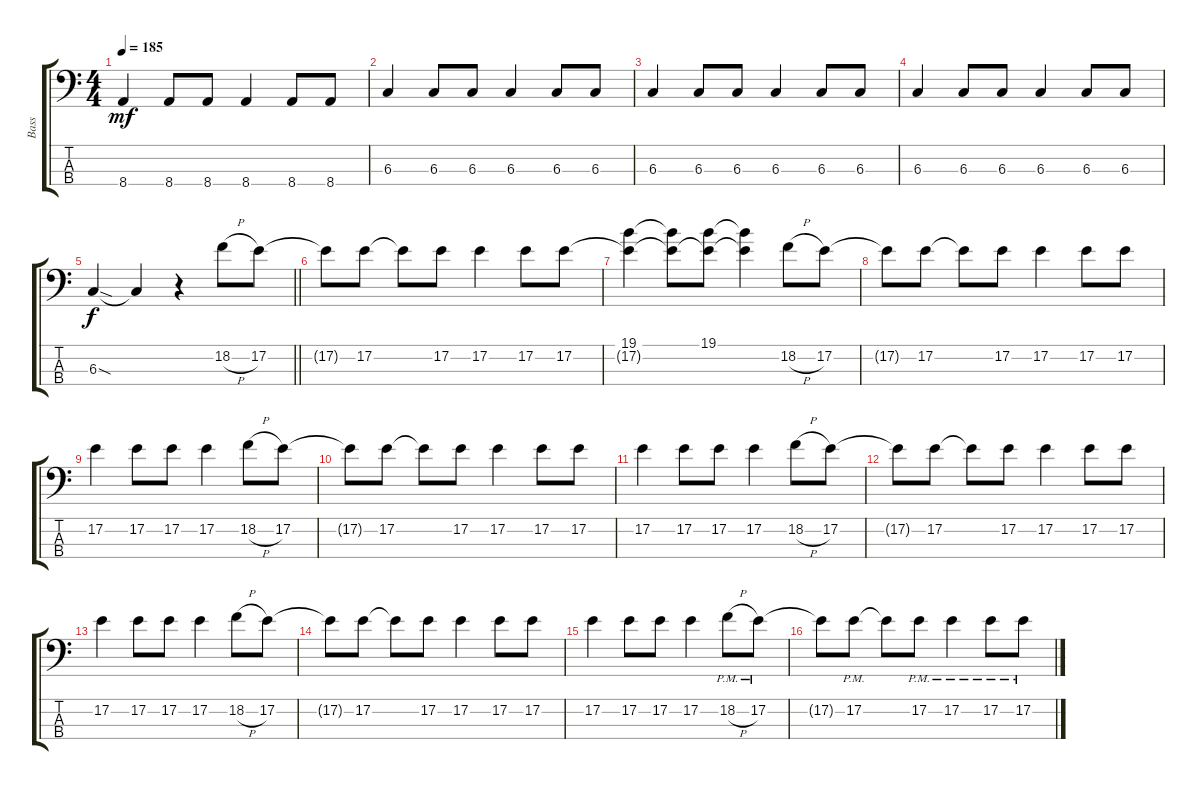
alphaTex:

\track ("Bass" "Bass") {instrument electricbassfinger}
\staff {score tabs}
\tuning (E2 B1 Gb1 Db1) {hide}
\ts (4 4)
\tempo 185
\clef f4
\ks c
8.4.4{dy mf} 8.4.8 8.4.8 8.4.4 8.4.8 8.4.8 |
6.3.4 6.3.8 6.3.8 6.3.4 6.3.8 6.3.8 |
6.3.4 6.3.8 6.3.8 6.3.4 6.3.8 6.3.8 |
6.3.4 6.3.8 6.3.8 6.3.4 6.3.8 6.3.8 |
\barLineRight lightlight
6.3{sod}.4{dy f} 6.3{t}.4 r.4 18.2{h}.8 17.2.8 |
\section ("" "")
17.2{t}.8 17.2.8 17.2{t}.8 17.2.8 17.2.4 17.2.8 17.2.8 |
(19.1 17.2{t}).4 (19.1{t} 17.2{t}).8 (19.1 17.2{t}).8 (19.1{t} 17.2{t}).4 18.2{h}.8 17.2.8 |
17.2{t}.8 17.2.8 17.2{t}.8 17.2.8 17.2.4 17.2.8 17.2.8 |
17.2.4 17.2.8 17.2.8 17.2.4 18.2{h}.8 17.2.8 |
17.2{t}.8 17.2.8 17.2{t}.8 17.2.8 17.2.4 17.2.8 17.2.8 |
17.2.4 17.2.8 17.2.8 17.2.4 18.2{h}.8 17.2.8 |
17.2{t}.8 17.2.8 17.2{t}.8 17.2.8 17.2.4 17.2.8 17.2.8 |
17.2.4 17.2.8 17.2.8 17.2.4 18.2{h}.8 17.2.8 |
17.2{t}.8 17.2.8 17.2{t}.8 17.2.8 17.2.4 17.2.8 17.2.8 |
17.2.4 17.2.8 17.2.8 17.2.4 18.2{h pm}.8 17.2{pm}.8 |
17.2{t}.8 17.2{pm}.8 17.2{t}.8 17.2{pm}.8 17.2{pm}.4 17.2{pm}.8 17.2{pm}.8
